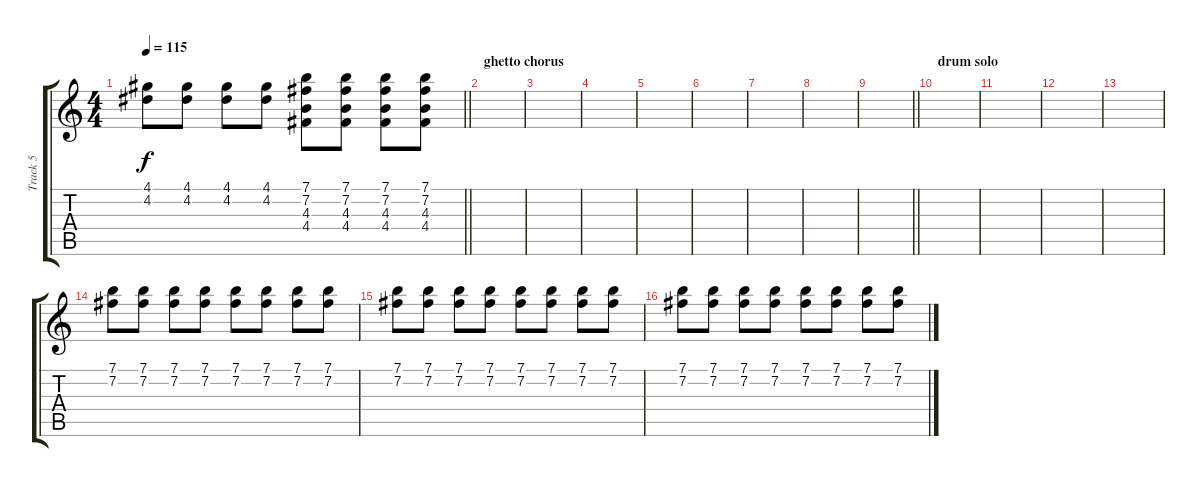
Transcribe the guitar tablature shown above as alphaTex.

\track ("Track 5" "Track 5") {instrument distortionguitar}
\staff {score tabs}
\tuning (E4 B3 G3 D3 A2 E2) {hide}
\ts (4 4)
\tempo 115
\clef g2
\barLineRight lightlight
\ks c
(4.1 4.2).8{dy f} (4.1 4.2).8 (4.1 4.2).8 (4.1 4.2).8 (7.1 7.2 4.3 4.4).8 (7.1 7.2 4.3 4.4).8 (7.1 7.2 4.3 4.4).8 (7.1 7.2 4.3 4.4).8 |
\section ("" "ghetto chorus")
|
|
|
|
|
|
|
\barLineRight lightlight
|
\section ("" "drum solo")
|
|
|
|
(7.1 7.2).8 (7.1 7.2).8 (7.1 7.2).8 (7.1 7.2).8 (7.1 7.2).8 (7.1 7.2).8 (7.1 7.2).8 (7.1 7.2).8 |
(7.1 7.2).8 (7.1 7.2).8 (7.1 7.2).8 (7.1 7.2).8 (7.1 7.2).8 (7.1 7.2).8 (7.1 7.2).8 (7.1 7.2).8 |
(7.1 7.2).8 (7.1 7.2).8 (7.1 7.2).8 (7.1 7.2).8 (7.1 7.2).8 (7.1 7.2).8 (7.1 7.2).8 (7.1 7.2).8
